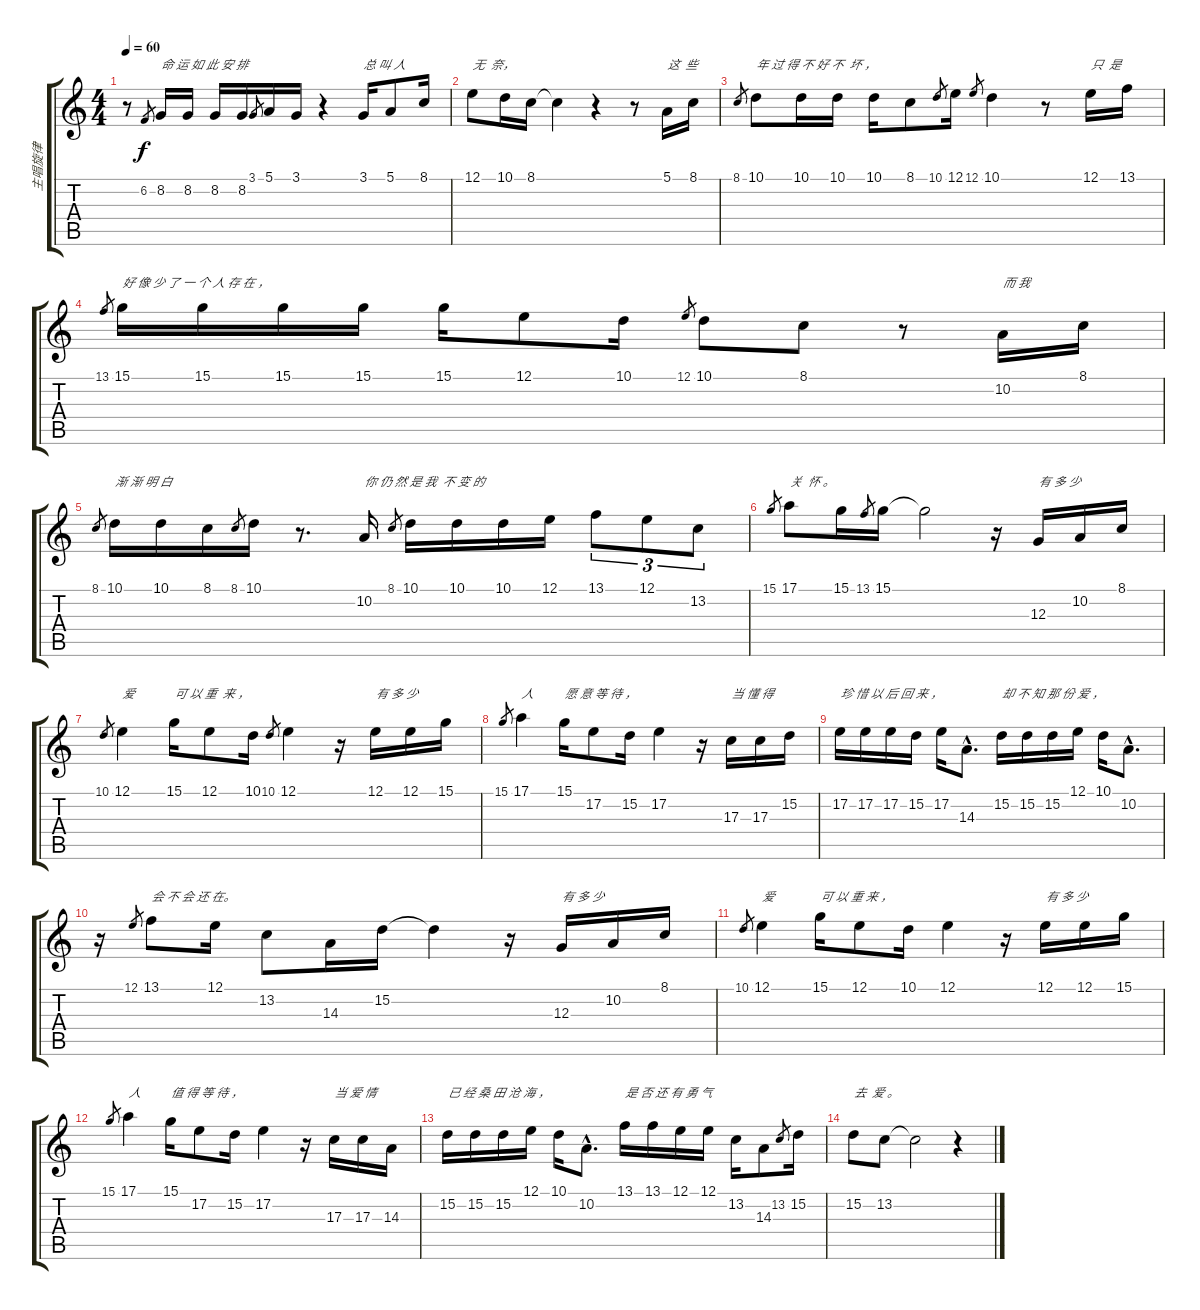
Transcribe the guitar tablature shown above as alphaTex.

\track ("主唱旋律" "主唱旋律") {instrument harmonica}
\staff {score tabs}
\tuning (E4 B3 G3 D3 A2 E2) {hide}
\ts (4 4)
\tempo 60
\clef g2
\ks c
r.8{dy f} 6.2.8{gr} 8.2.16{txt "命 运 如 此 安 排"} 8.2.16 8.2.16 8.2.16 3.1.8{gr} 5.1.16 3.1.16 r.4 3.1.16{txt "总 叫 人 "} 5.1.8 8.1.16 |
12.1.8{txt "无  奈，"} 10.1.16 8.1.16 8.1{t}.4 r.4 r.8 5.1.16{txt "这  些"} 8.1.16 |
8.1.8{gr} 10.1.8{txt "年 过 得 不 好 不  坏 ，"} 10.1.16 10.1.16 10.1.16 8.1.8 10.1.8{gr} 12.1.16 12.1.8{gr} 10.1.4 r.8 12.1.16{txt "只  是"} 13.1.16 |
13.1.8{gr} 15.1.16{txt "好 像 少 了 一 个 人 存 在 ，"} 15.1.16 15.1.16 15.1.16 15.1.16 12.1.8 10.1.16 12.1.8{gr} 10.1.8 8.1.8 r.8 10.2.16{txt "而 我"} 8.1.16 |
8.1.8{gr} 10.1.16{txt "渐 渐 明 白"} 10.1.16 8.1.16 8.1.8{gr} 10.1.16 r.8{d} 10.2.16{txt "你 仍 然 是 我  不 变 的"} 8.1.8{gr} 10.1.16 10.1.16 10.1.16 12.1.16 13.1.8{tu (3 2)} 12.1.8{tu (3 2)} 13.2.8{tu (3 2)} |
15.1.8{gr} 17.1.8{txt "关  怀 。"} 15.1.16 13.1.8{gr} 15.1.16 15.1{t}.2 r.16 12.3.16{txt "有 多 少"} 10.2.16 8.1.16 |
10.1.8{gr} 12.1.4{txt "爱" volume 15} 15.1.16{txt "可 以 重  来 ，"} 12.1.8 10.1.16 10.1.8{gr} 12.1.4 r.16 12.1.16{txt "有 多 少"} 12.1.16 15.1.16 |
15.1.8{gr} 17.1.4{txt "人"} 15.1.16{txt "愿 意 等 待 ，"} 17.2.8 15.2.16 17.2.4 r.16 17.3.16{txt "当 懂 得"} 17.3.16 15.2.16 |
17.2.16{txt "珍 惜 以 后 回 来 ，"} 17.2.16 17.2.16 15.2.16 17.2.16 14.3{hac}.8{d} 15.2.16{txt "却 不 知 那 份 爱 ，"} 15.2.16 15.2.16 12.1.16 10.1.16 10.2{hac}.8{d} |
r.16 12.1.8{gr} 13.1.8{txt "会 不 会 还 在。"} 12.1.16 13.2.8 14.3.16 15.2.16 15.2{t}.4 r.16 12.3.16{txt "有 多 少"} 10.2.16 8.1.16 |
10.1.8{gr} 12.1.4{txt "爱"} 15.1.16{txt "可 以 重 来 ，"} 12.1.8 10.1.16 12.1.4 r.16 12.1.16{txt "有 多 少 "} 12.1.16 15.1.16 |
15.1.8{gr} 17.1.4{txt "人"} 15.1.16{txt "值 得 等 待 ，"} 17.2.8 15.2.16 17.2.4 r.16 17.3.16{txt "当 爱 情"} 17.3.16 14.3.16 |
15.2.16{txt "已 经 桑 田 沧 海 ，"} 15.2.16 15.2.16 12.1.16 10.1.16 10.2{hac}.8{d} 13.1.16{txt "是 否 还 有 勇 气"} 13.1.16 12.1.16 12.1.16 13.2.16 14.3.8 13.2.8{gr} 15.2.16 |
15.2.8{txt "去  爱 。" volume 13} 13.2.8 13.2{t}.2 r.4
